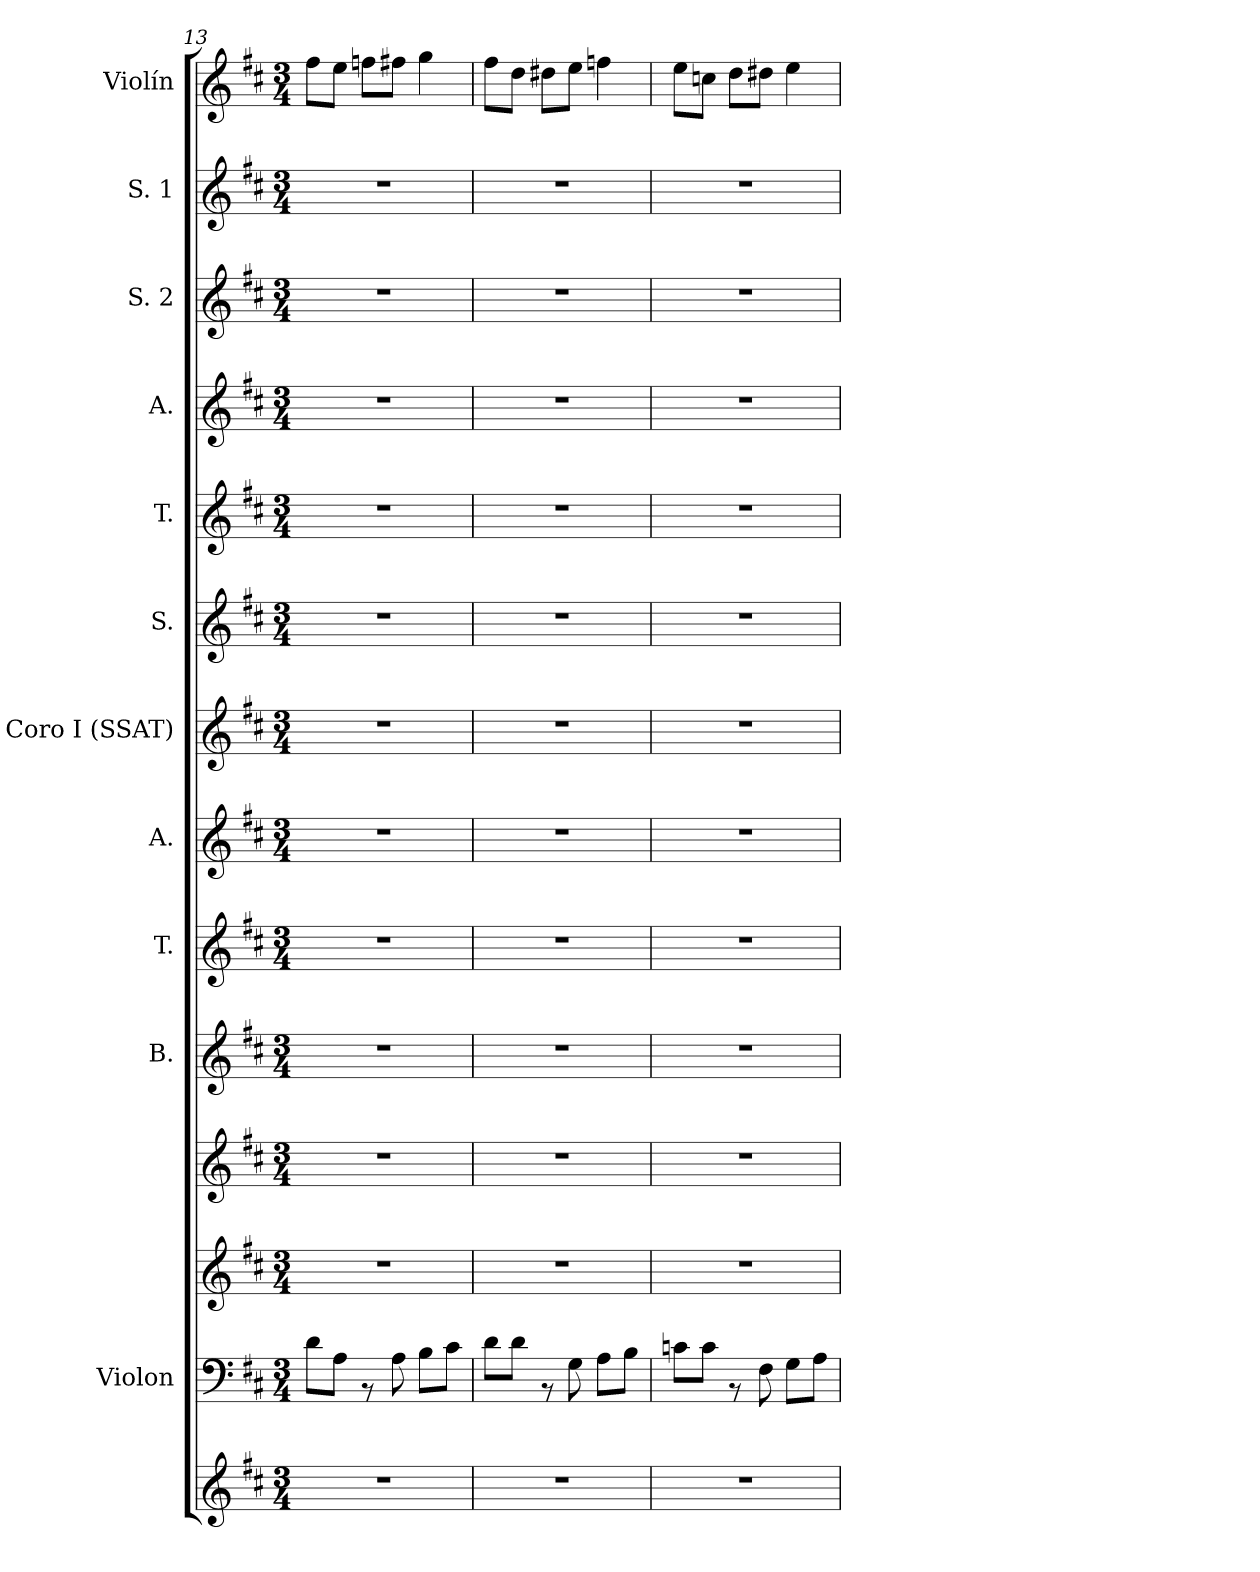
**kern	**kern	**kern	**kern	**kern	**kern	**kern	**kern	**kern	**kern	**kern	**kern	**kern	**kern
*part14	*part13	*part12	*part11	*part10	*part9	*part8	*part7	*part6	*part5	*part4	*part3	*part2	*part1
*staff14	*staff13	*staff12	*staff11	*staff10	*staff9	*staff8	*staff7	*staff6	*staff5	*staff4	*staff3	*staff2	*staff1
*	*I"Violon	*	*	*I"B.	*I"T.	*I"A.	*I"Coro I (SSAT)	*I"S.	*I"T.	*I"A.	*I"S. 2	*I"S. 1	*I"Violín
*	*I'Violon	*	*	*	*	*	*	*	*	*	*I'S. 2	*I'S. 1	*I'Violín
!!LO:LB:g=z
*clefG2	*clefF4	*clefG2	*clefG2	*clefG2	*clefG2	*clefG2	*clefG2	*clefG2	*clefG2	*clefG2	*clefG2	*clefG2	*clefG2
*k[f#c#]	*k[f#c#]	*k[f#c#]	*k[f#c#]	*k[f#c#]	*k[f#c#]	*k[f#c#]	*k[f#c#]	*k[f#c#]	*k[f#c#]	*k[f#c#]	*k[f#c#]	*k[f#c#]	*k[f#c#]
*D:	*D:	*D:	*D:	*D:	*D:	*D:	*D:	*D:	*D:	*D:	*D:	*D:	*D:
*M3/4	*M3/4	*M3/4	*M3/4	*M3/4	*M3/4	*M3/4	*M3/4	*M3/4	*M3/4	*M3/4	*M3/4	*M3/4	*M3/4
=13	=13	=13	=13	=13	=13	=13	=13	=13	=13	=13	=13	=13	=13
2.r	8d\L	2.r	2.r	2.r	2.r	2.r	2.r	2.r	2.r	2.r	2.r	2.r	8ff#\L
.	8A\J	.	.	.	.	.	.	.	.	.	.	.	8ee\J
.	8rAA	.	.	.	.	.	.	.	.	.	.	.	8ffn\L
.	8A\	.	.	.	.	.	.	.	.	.	.	.	8ff#X\J
.	8B\L	.	.	.	.	.	.	.	.	.	.	.	4gg\
.	8c#\J	.	.	.	.	.	.	.	.	.	.	.	.
=14	=14	=14	=14	=14	=14	=14	=14	=14	=14	=14	=14	=14	=14
2.r	8d\L	2.r	2.r	2.r	2.r	2.r	2.r	2.r	2.r	2.r	2.r	2.r	8ff#\L
.	8d\J	.	.	.	.	.	.	.	.	.	.	.	8dd\J
.	8rAA	.	.	.	.	.	.	.	.	.	.	.	8dd#X\L
.	8G\	.	.	.	.	.	.	.	.	.	.	.	8ee\J
.	8A\L	.	.	.	.	.	.	.	.	.	.	.	4ffn\
.	8B\J	.	.	.	.	.	.	.	.	.	.	.	.
=15	=15	=15	=15	=15	=15	=15	=15	=15	=15	=15	=15	=15	=15
2.r	8cn\L	2.r	2.r	2.r	2.r	2.r	2.r	2.r	2.r	2.r	2.r	2.r	8ee\L
.	8c\J	.	.	.	.	.	.	.	.	.	.	.	8ccn\J
.	8rAA	.	.	.	.	.	.	.	.	.	.	.	8dd\L
.	8F#\	.	.	.	.	.	.	.	.	.	.	.	8dd#X\J
.	8G\L	.	.	.	.	.	.	.	.	.	.	.	4ee\
.	8A\J	.	.	.	.	.	.	.	.	.	.	.	.
=	=	=	=	=	=	=	=	=	=	=	=	=	=
*-	*-	*-	*-	*-	*-	*-	*-	*-	*-	*-	*-	*-	*-
